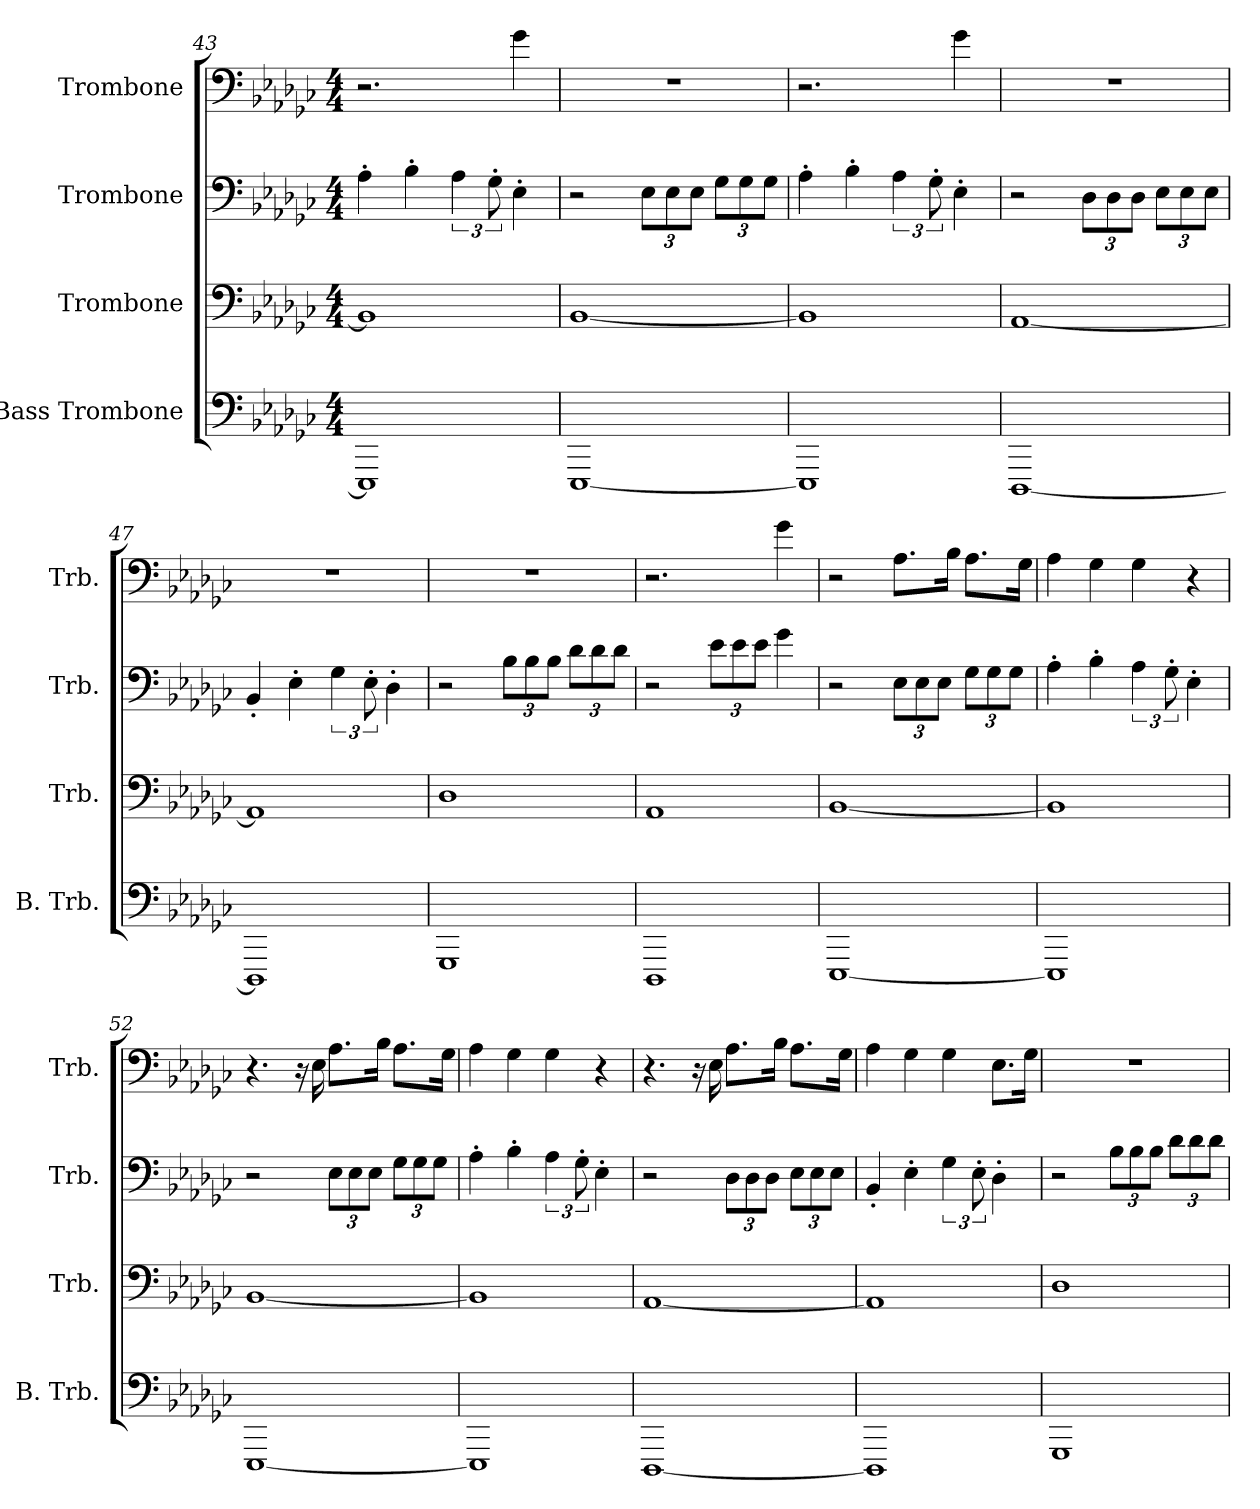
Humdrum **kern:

**kern	**kern	**kern	**kern
*part4	*part3	*part2	*part1
*staff4	*staff3	*staff2	*staff1
*I"Bass Trombone	*I"Trombone	*I"Trombone	*I"Trombone
*I'B. Trb.	*I'Trb.	*I'Trb.	*I'Trb.
*clefF4	*clefF4	*clefF4	*clefF4
*k[b-e-a-d-g-c-]	*k[b-e-a-d-g-c-]	*k[b-e-a-d-g-c-]	*k[b-e-a-d-g-c-]
*M4/4	*M4/4	*M4/4	*M4/4
=43	=43	=43	=43
1EEE-]	1BB-]	4A-'\	2.r
.	.	4B-'\	.
.	.	6A-\	.
.	.	12G-'\	.
.	.	4E-'\	4g-\
=44	=44	=44	=44
[1EEE-	[1BB-	2r	1r
*	*	*Xbrackettup	*
.	.	12E-\L	.
.	.	12E-\	.
.	.	12E-\J	.
.	.	12G-\L	.
.	.	12G-\	.
.	.	12G-\J	.
!!LO:PB:g=z
=45	=45	=45	=45
1EEE-]	1BB-]	4A-'\	2.r
.	.	4B-'\	.
*	*	*brackettup	*
.	.	6A-\	.
.	.	12G-'\	.
.	.	4E-'\	4g-\
=46	=46	=46	=46
[1DDD-	[1AA-	2r	1r
*	*	*Xbrackettup	*
.	.	12D-\L	.
.	.	12D-\	.
.	.	12D-\J	.
.	.	12E-\L	.
.	.	12E-\	.
.	.	12E-\J	.
=47	=47	=47	=47
1DDD-]	1AA-]	4BB-'/	1r
.	.	4E-'\	.
*	*	*brackettup	*
.	.	6G-\	.
.	.	12E-'\	.
.	.	4D-'\	.
=48	=48	=48	=48
1GGG-	1D-	2r	1r
*	*	*Xbrackettup	*
.	.	12B-\L	.
.	.	12B-\	.
.	.	12B-\J	.
.	.	12d-\L	.
.	.	12d-\	.
.	.	12d-\J	.
=49	=49	=49	=49
1DDD-	1AA-	2r	2.r
.	.	12e-\L	.
.	.	12e-\	.
.	.	12e-\J	.
.	.	4g-\	4g-\
!!LO:LB:g=z
=50	=50	=50	=50
[1EEE-	[1BB-	2r	2r
.	.	12E-\L	8.A-\L
.	.	12E-\	.
.	.	12E-\J	.
.	.	.	16B-\Jk
.	.	12G-\L	8.A-\L
.	.	12G-\	.
.	.	12G-\J	.
.	.	.	16G-\Jk
=51	=51	=51	=51
1EEE-]	1BB-]	4A-'\	4A-\
.	.	4B-'\	4G-\
*	*	*brackettup	*
.	.	6A-\	4G-\
.	.	12G-'\	.
.	.	4E-'\	4r
=52	=52	=52	=52
[1EEE-	[1BB-	2r	4.r
.	.	.	16r
.	.	.	16E-\
*	*	*Xbrackettup	*
.	.	12E-\L	8.A-\L
.	.	12E-\	.
.	.	12E-\J	.
.	.	.	16B-\Jk
.	.	12G-\L	8.A-\L
.	.	12G-\	.
.	.	12G-\J	.
.	.	.	16G-\Jk
=53	=53	=53	=53
1EEE-]	1BB-]	4A-'\	4A-\
.	.	4B-'\	4G-\
*	*	*brackettup	*
.	.	6A-\	4G-\
.	.	12G-'\	.
.	.	4E-'\	4r
=54	=54	=54	=54
[1DDD-	[1AA-	2r	4.r
.	.	.	16r
.	.	.	16E-\
*	*	*Xbrackettup	*
.	.	12D-\L	8.A-\L
.	.	12D-\	.
.	.	12D-\J	.
.	.	.	16B-\Jk
.	.	12E-\L	8.A-\L
.	.	12E-\	.
.	.	12E-\J	.
.	.	.	16G-\Jk
!!LO:LB:g=z
=55	=55	=55	=55
1DDD-]	1AA-]	4BB-'/	4A-\
.	.	4E-'\	4G-\
*	*	*brackettup	*
.	.	6G-\	4G-\
.	.	12E-'\	.
.	.	4D-'\	8.E-\L
.	.	.	16G-\Jk
=56	=56	=56	=56
1GGG-	1D-	2r	1r
*	*	*Xbrackettup	*
.	.	12B-\L	.
.	.	12B-\	.
.	.	12B-\J	.
.	.	12d-\L	.
.	.	12d-\	.
.	.	12d-\J	.
=	=	=	=
*-	*-	*-	*-
